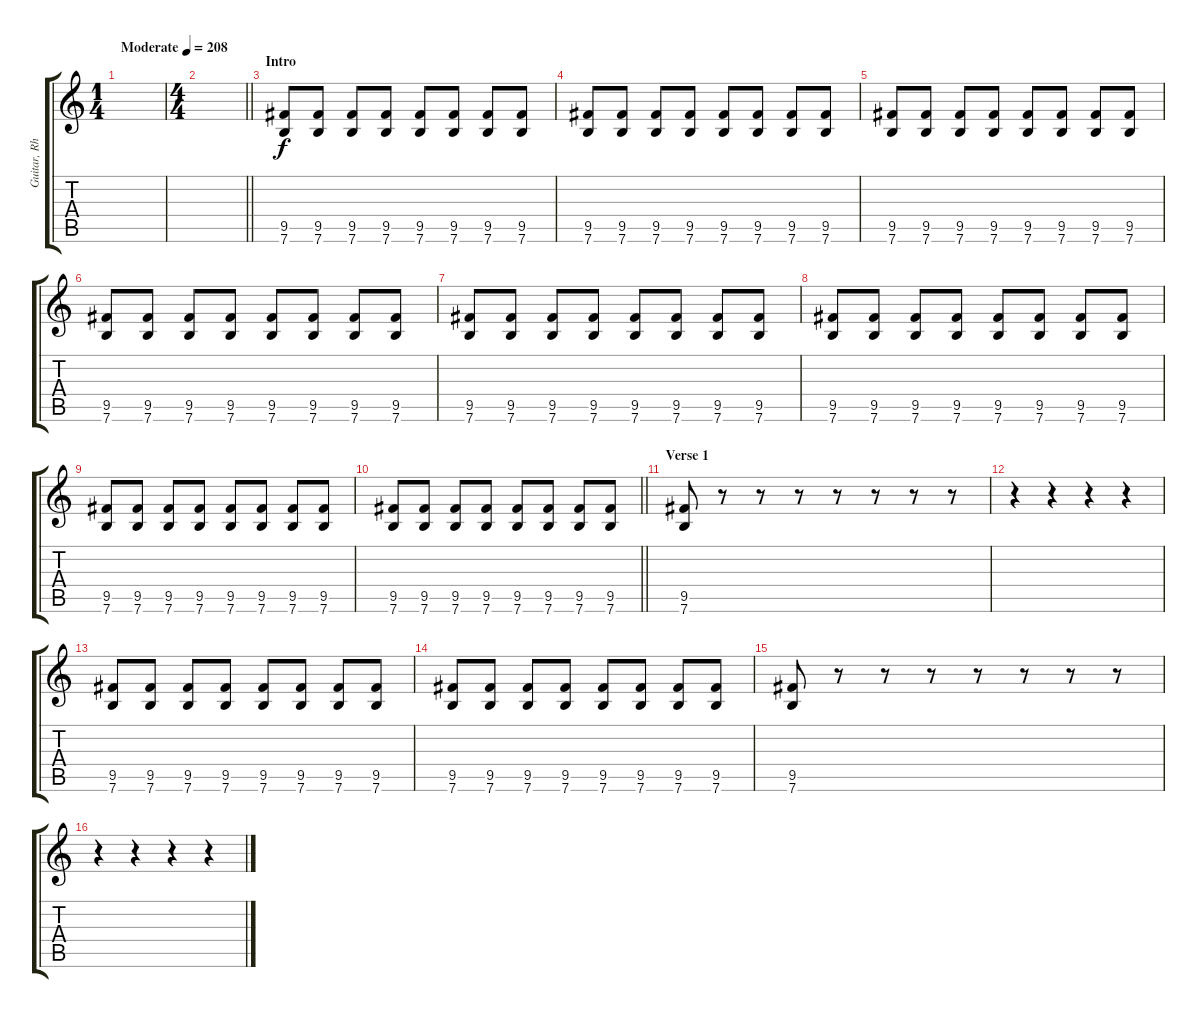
\track ("Guitar, Rhythm" "Guitar, Rh") {instrument overdrivenguitar}
\staff {score tabs}
\tuning (E4 B3 G3 D3 A2 E2) {hide}
\ts (1 4)
\tempo (208 "Moderate")
\clef g2
\ks c
|
\ts (4 4)
\barLineRight lightlight
|
\section ("" "Intro")
(9.5 7.6).8 (9.5 7.6).8 (9.5 7.6).8 (9.5 7.6).8 (9.5 7.6).8 (9.5 7.6).8 (9.5 7.6).8 (9.5 7.6).8 |
(9.5 7.6).8 (9.5 7.6).8 (9.5 7.6).8 (9.5 7.6).8 (9.5 7.6).8 (9.5 7.6).8 (9.5 7.6).8 (9.5 7.6).8 |
(9.5 7.6).8 (9.5 7.6).8 (9.5 7.6).8 (9.5 7.6).8 (9.5 7.6).8 (9.5 7.6).8 (9.5 7.6).8 (9.5 7.6).8 |
(9.5 7.6).8 (9.5 7.6).8 (9.5 7.6).8 (9.5 7.6).8 (9.5 7.6).8 (9.5 7.6).8 (9.5 7.6).8 (9.5 7.6).8 |
(9.5 7.6).8 (9.5 7.6).8 (9.5 7.6).8 (9.5 7.6).8 (9.5 7.6).8 (9.5 7.6).8 (9.5 7.6).8 (9.5 7.6).8 |
(9.5 7.6).8 (9.5 7.6).8 (9.5 7.6).8 (9.5 7.6).8 (9.5 7.6).8 (9.5 7.6).8 (9.5 7.6).8 (9.5 7.6).8 |
(9.5 7.6).8 (9.5 7.6).8 (9.5 7.6).8 (9.5 7.6).8 (9.5 7.6).8 (9.5 7.6).8 (9.5 7.6).8 (9.5 7.6).8 |
\barLineRight lightlight
(9.5 7.6).8 (9.5 7.6).8 (9.5 7.6).8 (9.5 7.6).8 (9.5 7.6).8 (9.5 7.6).8 (9.5 7.6).8 (9.5 7.6).8 |
\section ("" "Verse 1")
(9.5 7.6).8 r.8 r.8 r.8 r.8 r.8 r.8 r.8 |
r.4 r.4 r.4 r.4 |
(9.5 7.6).8 (9.5 7.6).8 (9.5 7.6).8 (9.5 7.6).8 (9.5 7.6).8 (9.5 7.6).8 (9.5 7.6).8 (9.5 7.6).8 |
(9.5 7.6).8 (9.5 7.6).8 (9.5 7.6).8 (9.5 7.6).8 (9.5 7.6).8 (9.5 7.6).8 (9.5 7.6).8 (9.5 7.6).8 |
(9.5 7.6).8 r.8 r.8 r.8 r.8 r.8 r.8 r.8 |
r.4 r.4 r.4 r.4
